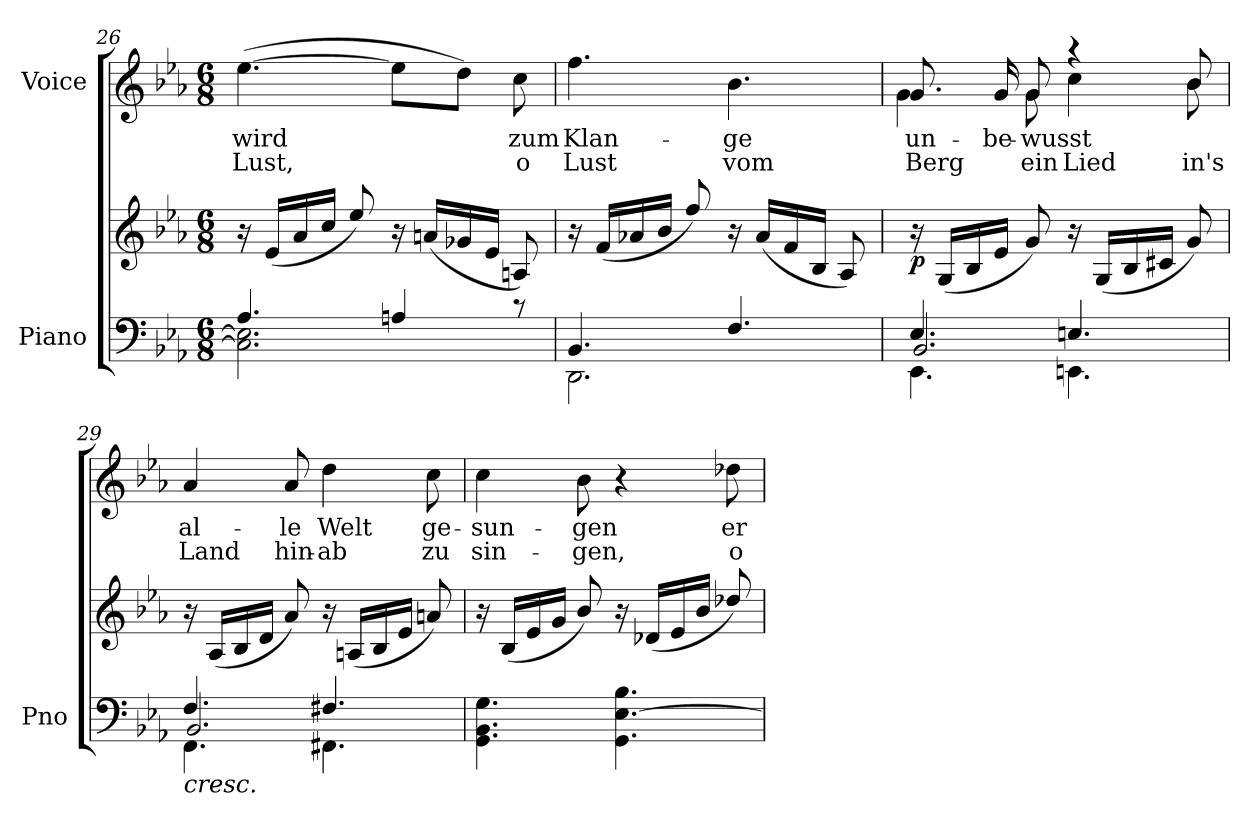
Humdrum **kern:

**kern	**kern	**dynam	**kern	**text	**text
*part2	*part2	*part2	*part1	*part1	*part1
*staff3	*staff2	*staff2/3	*staff1	*staff1	*staff1
*I"Piano	*	*	*I"Voice	*	*
*I'Pno	*	*	*	*	*
*clefF4	*clefG2	*	*clefG2	*	*
*k[b-e-a-]	*k[b-e-a-]	*	*k[b-e-a-]	*	*
*M6/8	*M6/8	*	*M6/8	*	*
=26	=26	=26	=26	=26	=26
*^	*	*	*	*	*
4.A-/	2.C\] 2.E-\]	16r	.	([4.ee-\	wird	Lust,
.	.	(16e-/LL	.	.	.	.
.	.	16a-/	.	.	.	.
.	.	16cc/JJ	.	.	.	.
.	.	8ee-/)	.	.	.	.
4An/	.	16r	.	8ee-\L]	.	.
.	.	(16an/LL	.	.	.	.
.	.	16g-X/	.	8dd\J)	.	.
.	.	16e-/JJ	.	.	.	.
8r	.	8An/)	.	8cc\	zum	o
=27	=27	=27	=27	=27	=27	=27
4.BB-/	2.DD\	16r	.	4.ff\	Klan-	Lust
.	.	(16f/LL	.	.	.	.
.	.	16a-X/	.	.	.	.
.	.	16b-/JJ	.	.	.	.
.	.	8ff/)	.	.	.	.
4.F/	.	16r	.	4.b-\	-ge	vom
.	.	(16a-/LL	.	.	.	.
.	.	16f/	.	.	.	.
.	.	16B-/JJ	.	.	.	.
.	.	8A-/)	.	.	.	.
=28	=28	=28	=28	=28	=28	=28
*	*^	*	*	*^	*	*
!	!	!	!	!LO:DY:b	!	!	!	!
4.E-/	2.BB-/	4.EE-\	16r	p	8.g/	4g\	un-	Berg
.	.	.	(16G/LL	.	.	.	.	.
.	.	.	16B-/	.	.	.	.	.
.	.	.	16e-/JJ	.	16g/	.	-be-	.
.	.	.	8g/)	.	8g/	8g\	-wusst	ein
4.En/	.	4.EEn\	16r	.	4r	4cc\	.	Lied
.	.	.	(16G/LL	.	.	.	.	.
.	.	.	16B-/	.	.	.	.	.
.	.	.	16c#X/JJ	.	.	.	.	.
.	.	.	8g/)	.	8b-/	8b-\	.	in's
=29	=29	=29	=29	=29	=29	=29	=29	=29
!	!	!	!	!	!LO:TX:b:i:t=cresc.	!	!	!
!LO:TX:b:i:t=cresc.	!	!	!	!	!	!	!	!
*	*	*	*	*	*v	*v	*	*
4.F/	2.BB-/	4.FF\	16r	.	4a-/	al-	Land
.	.	.	(16A-/LL	.	.	.	.
.	.	.	16B-/	.	.	.	.
.	.	.	16d/JJ	.	.	.	.
.	.	.	8a-/)	.	8a-/	-le	hin-
4.F#X/	.	4.FF#X\	16r	.	4dd\	Welt	-ab
.	.	.	(16An/LL	.	.	.	.
.	.	.	16B-/	.	.	.	.
.	.	.	16e-/JJ	.	.	.	.
.	.	.	8an/)	.	8cc\	ge-	zu
*v	*v	*v	*	*	*	*	*
=30	=30	=30	=30	=30	=30
4.GG\ 4.BB-\ 4.G\	16r	.	4cc\	-sun-	sin-
.	(16B-/LL	.	.	.	.
.	16e-/	.	.	.	.
.	16g/JJ	.	.	.	.
.	8b-/)	.	8b-\	-gen	-gen,
4.GG\ [4.E-\ 4.B-\	16r	.	4r	.	.
.	(16d-X/LL	.	.	.	.
.	16e-/	.	.	.	.
.	16b-/JJ	.	.	.	.
.	8dd-X/)	.	8dd-X\	er	o
=	=	=	=	=	=
*-	*-	*-	*-	*-	*-
